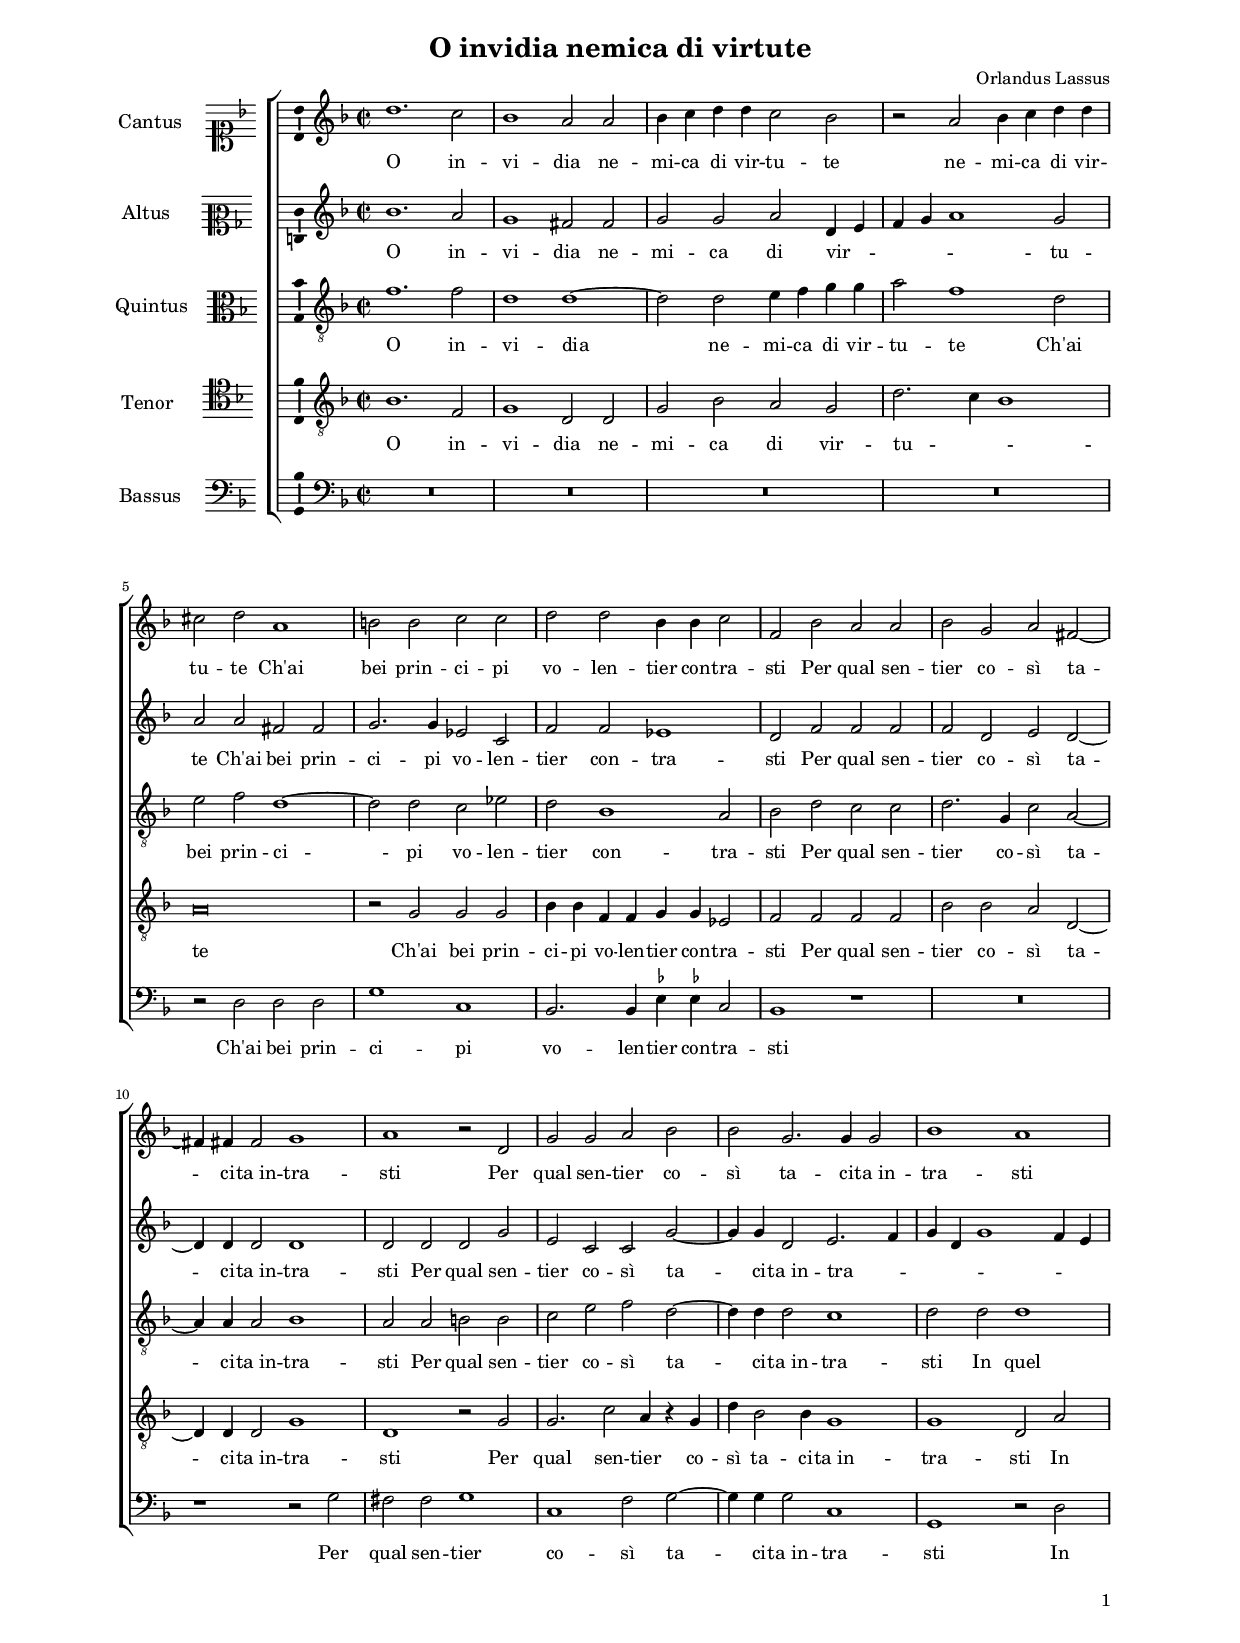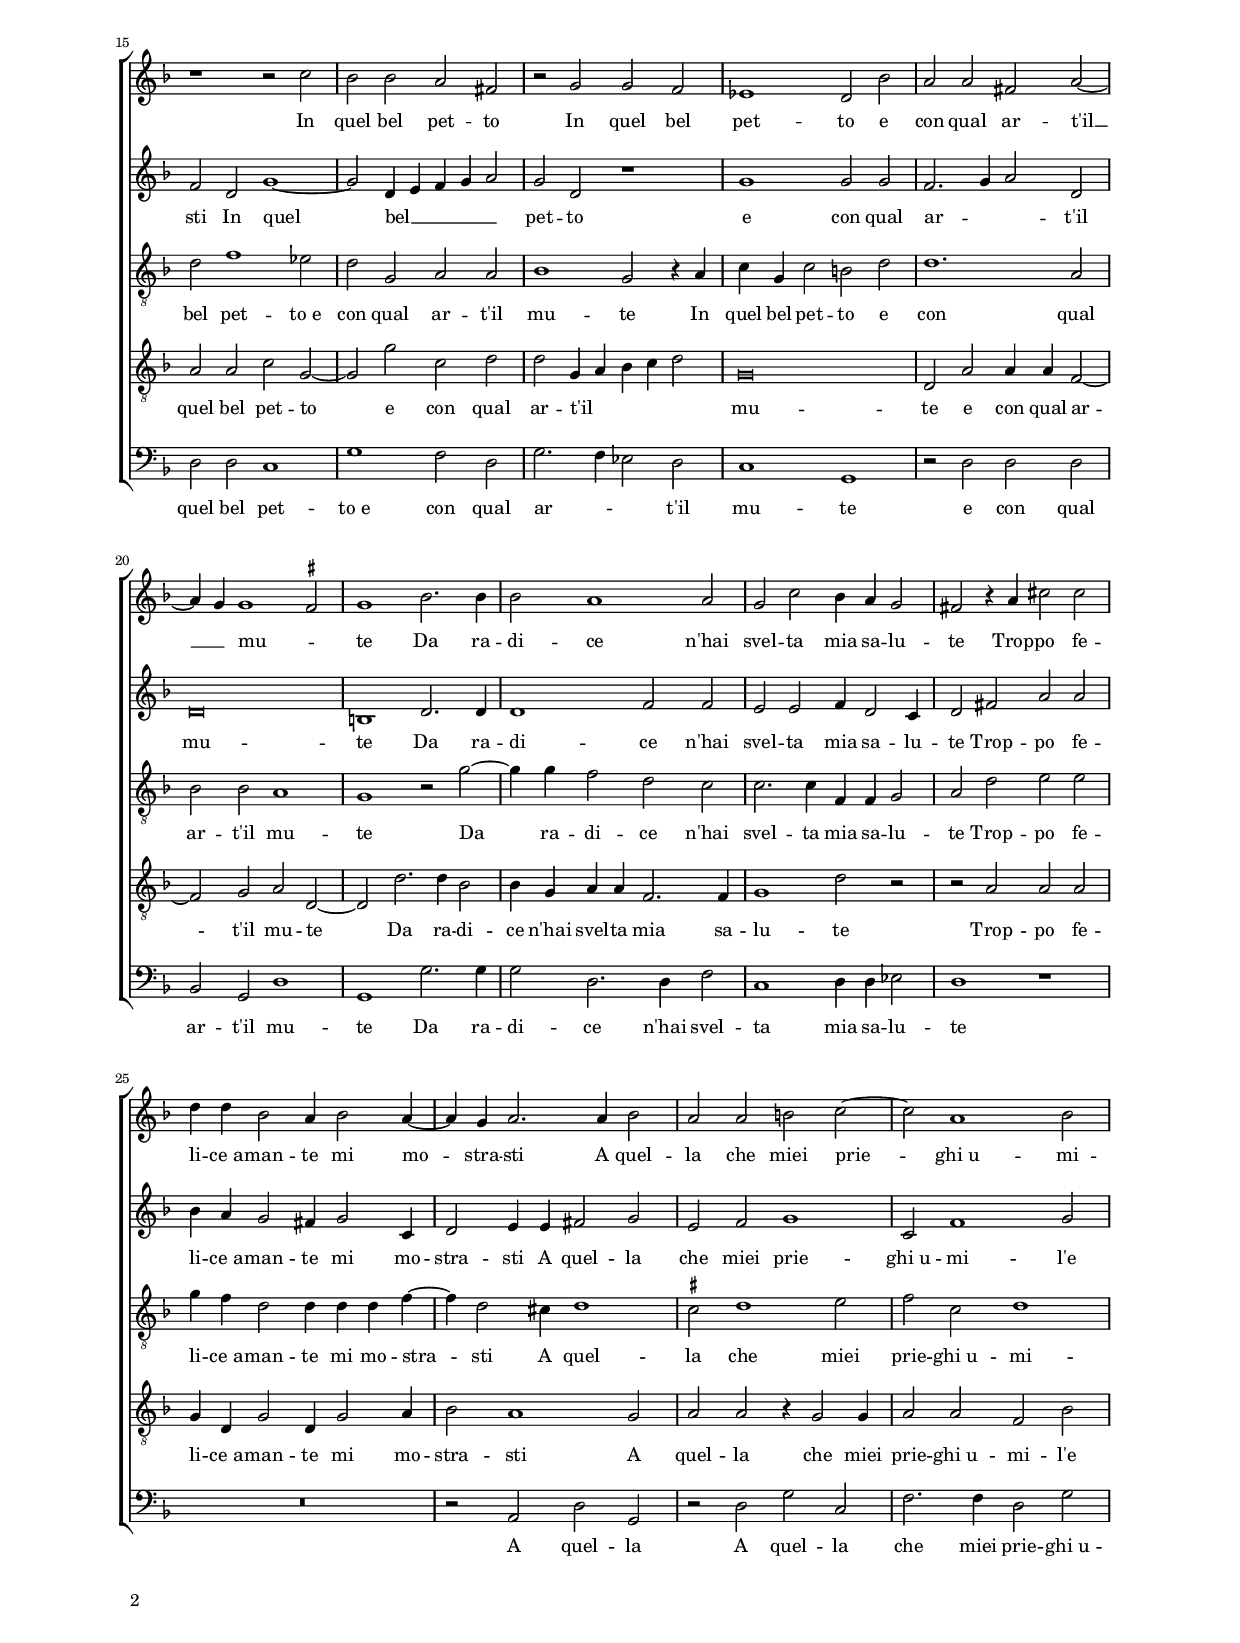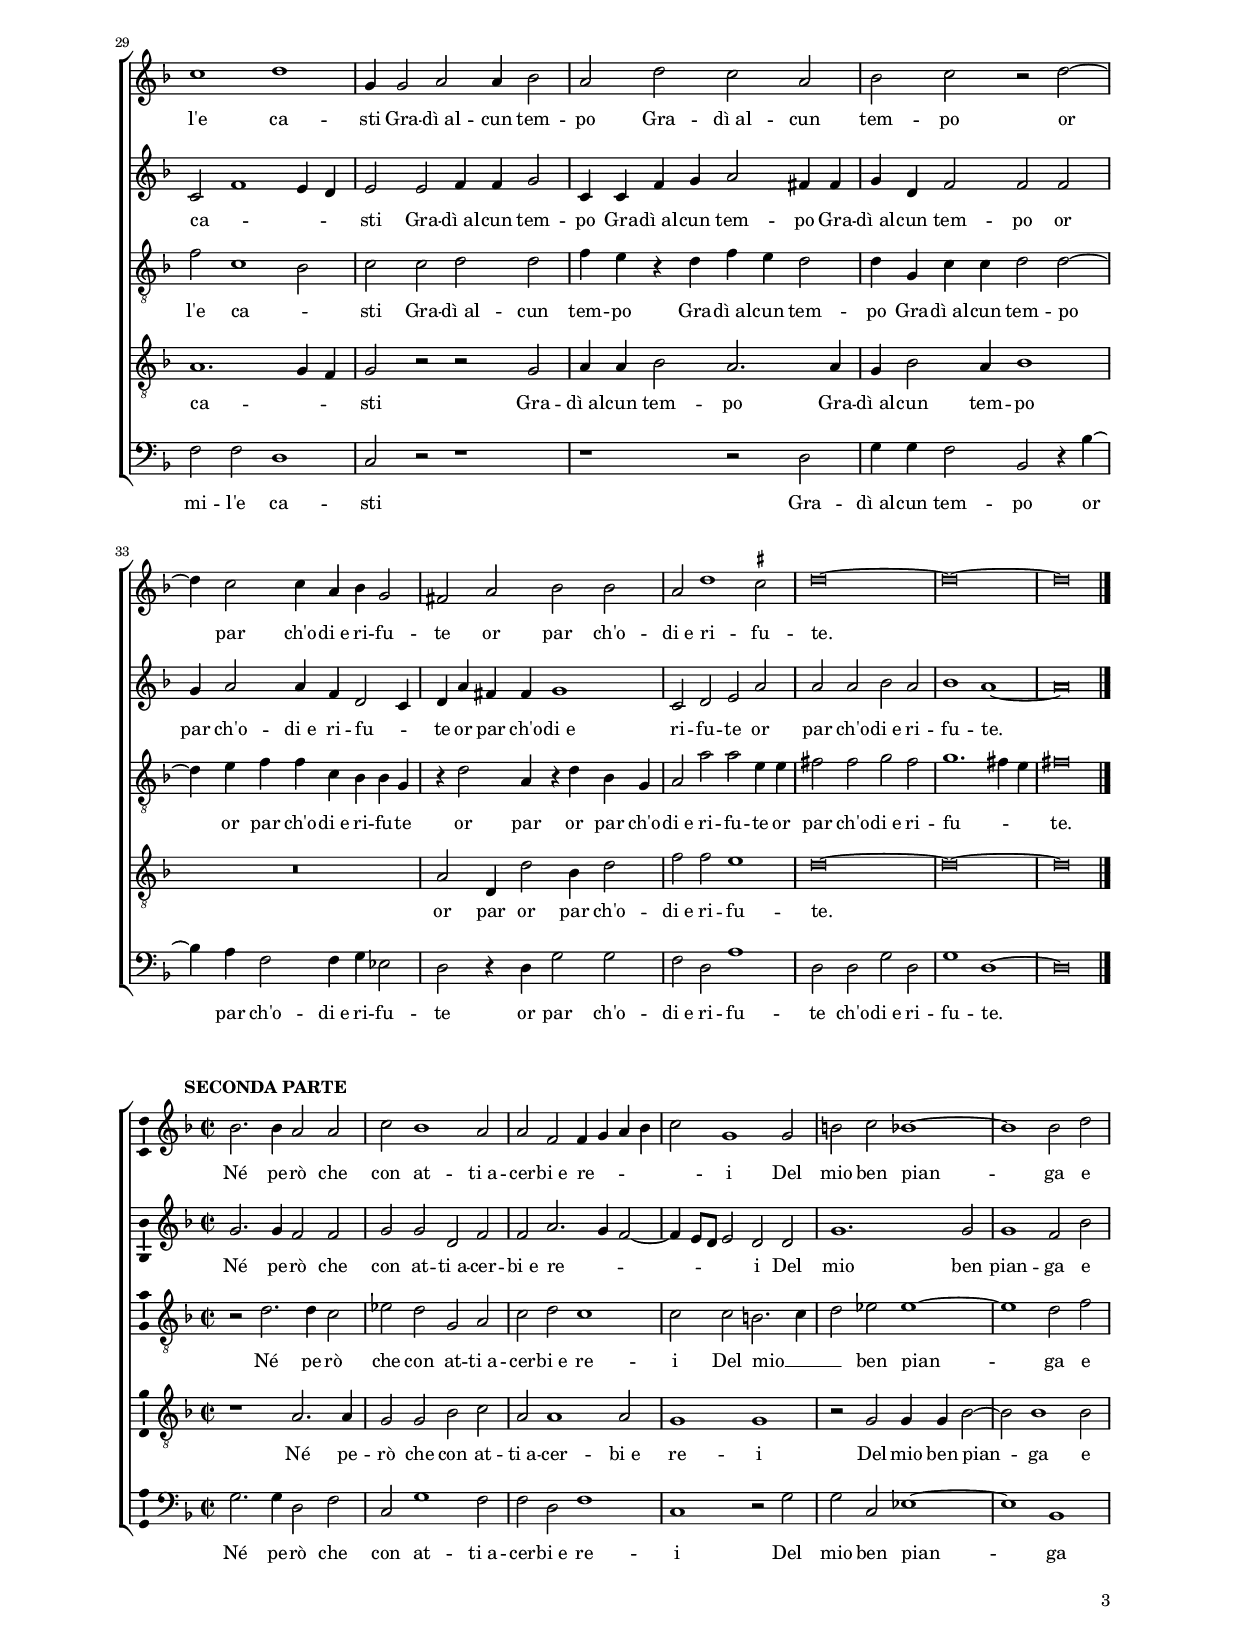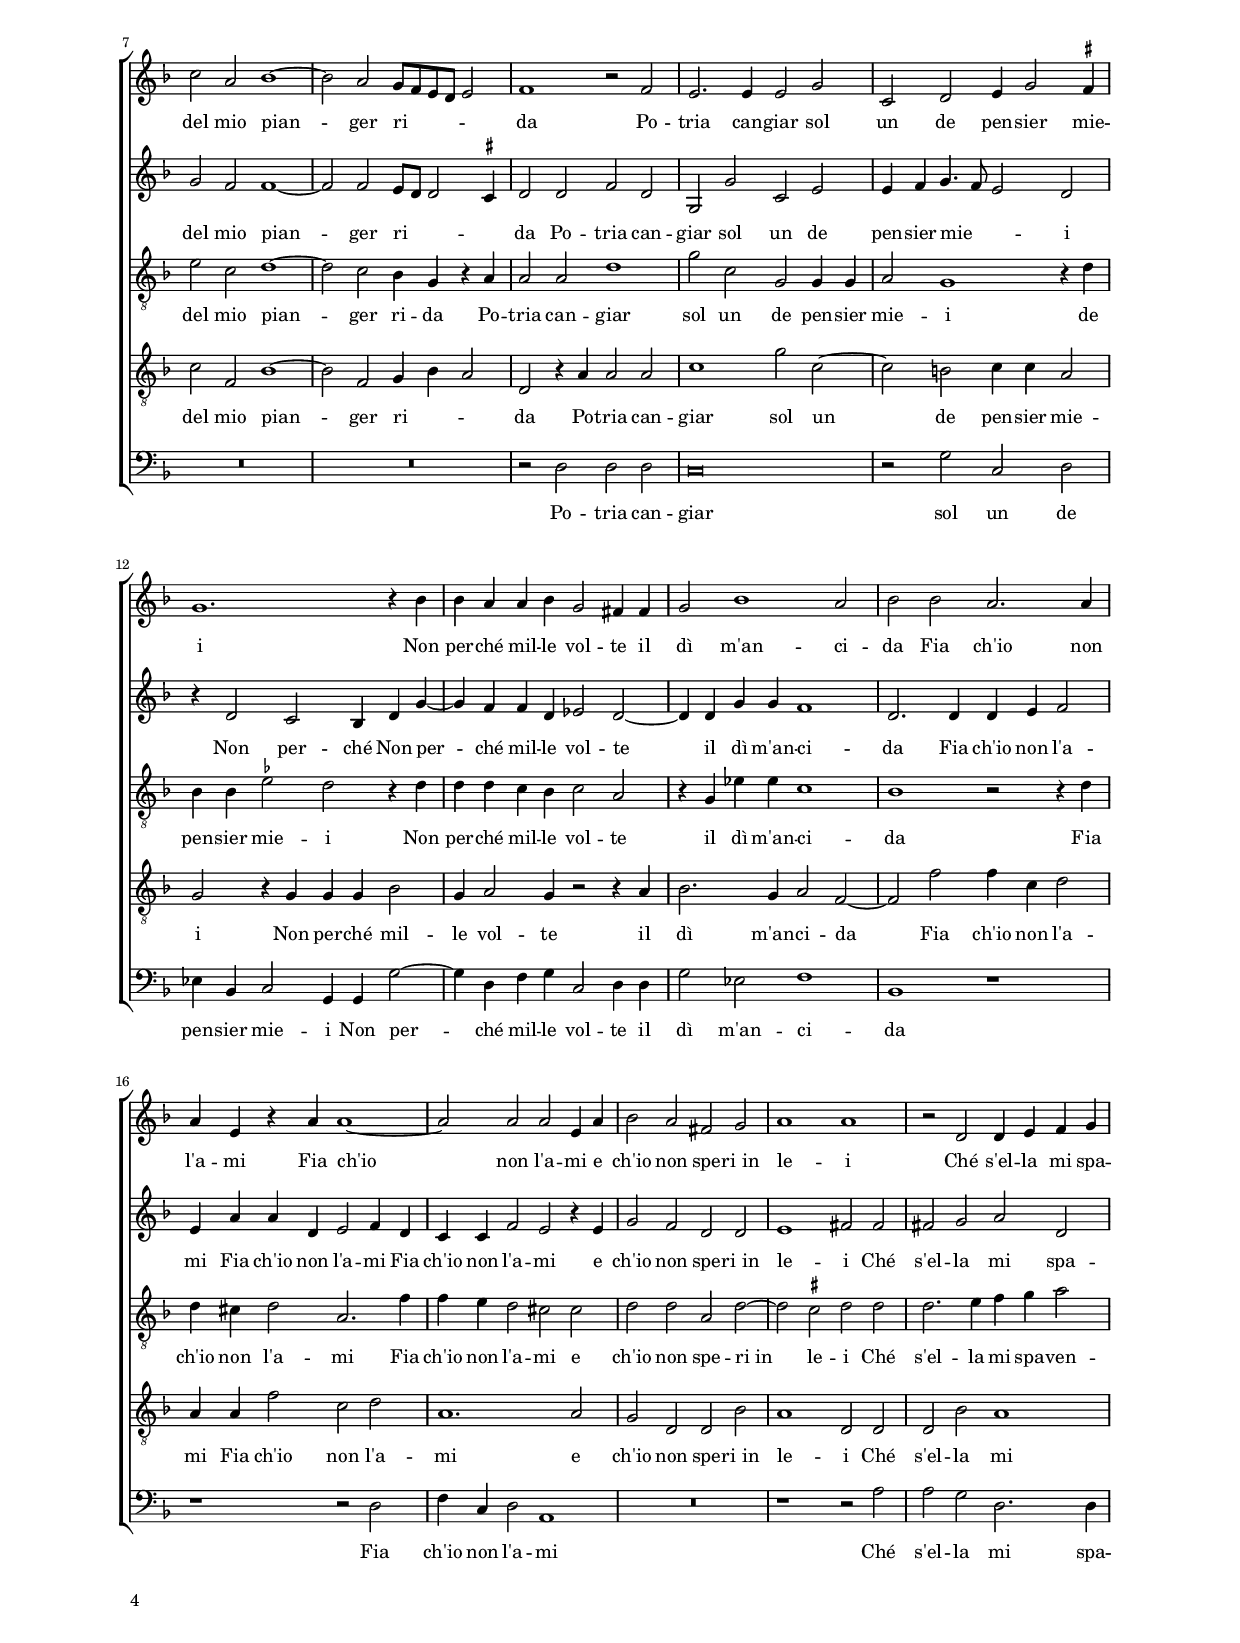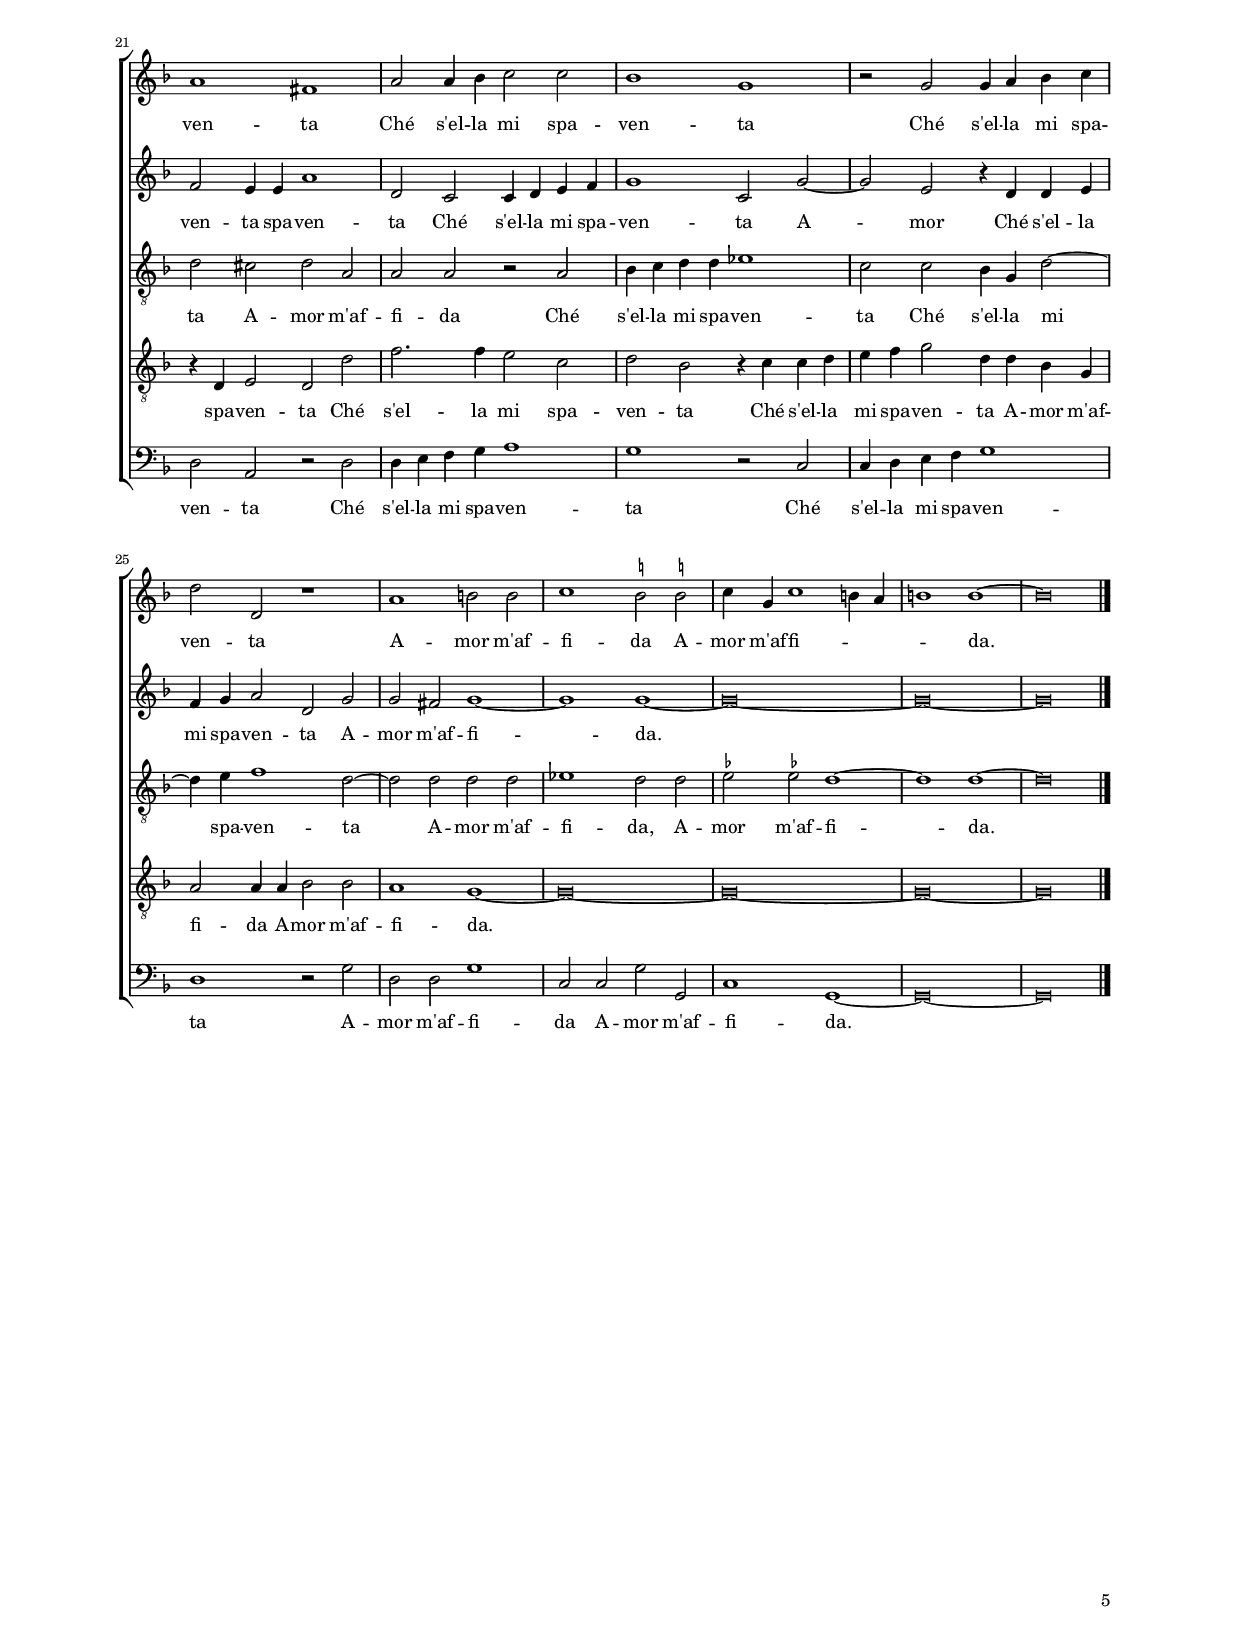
\header
{
  title="O invidia nemica di virtute"
  composer="Orlandus Lassus"
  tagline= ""
}

\version "2.24.1"
\language deutsch
#(set-global-staff-size 15)
% #(set-default-paper-size "letter")
#(ly:set-option 'point-and-click #f)

	
	ficta = { \once \set suggestAccidentals = ##t }
	
	forget = #(define-music-function (music) (ly:music?) #{
		\accidentalStyle forget
		$music
		\accidentalStyle default
		#})
	
	m = \melisma
	me = \melismaEnd


\paper
	{
	top-margin = 1.8 \cm
	bottom-margin = 1.2 \cm
	left-margin = 2.2 \cm
	right-margin = 2.2 \cm
	ragged-bottom = ##f
	ragged-last-bottom = ##t
	print-page-number = ##f
	score-system-spacing = #'((basic-distance . 16) (minimum-distance . 14) (padding . 5) (strechability . 150))
	system-system-spacing = #'((basic-distance . 16) (minimum-distance . 14) (padding . 5) (strechability . 150))
	oddFooterMarkup=\markup   \fill-line { "" \fromproperty #'page:page-number-string }
	evenFooterMarkup=\markup  \fill-line { \fromproperty #'page:page-number-string "" }
	last-bottom-spacing = #'((basic-distance . 12) (minimum-distance . 7) (padding . 4))
%	system-count = 14
	page-count = 5	
%	systems-per-page = 3
%	min-systems-per-page = 3
	}

global = {
	\key f \major
	\time 2/2 \set Score.measureLength = #(ly:make-moment 2/1)
	\skip 1*2*38 \bar "|."
	}
	

incipitcantus = \markup { \score {
	{
	\set Staff.instrumentName = \markup { \fontsize #1 "Cantus" }
	\key f \major
	\clef soprano
	s4 \bar ""
	}
	\layout  {
	raggedright = ##t
	indent = 1.8 \cm
	line-width = 2.5 \cm
	\context { \Staff \remove Time_signature_engraver }
	\override Staff.Clef.Y-extent = #'(0 . 0)
	}} \hspace #1 }
      
      
incipitaltus = \markup { \score {
	{
	\set Staff.instrumentName = \markup { \fontsize #1 "Altus" }
	\key f \major
	\clef mezzosoprano
	s4 \bar ""
	}
	\layout  {
	raggedright = ##t
	indent = 1.8 \cm
	line-width = 2.5 \cm
	\context { \Staff \remove Time_signature_engraver }
	\override Staff.Clef.Y-extent = #'(0 . 0)
	}} \hspace #1 }
      
      
incipitquintus = \markup { \score {
	{
	\set Staff.instrumentName = \markup { \fontsize #1 "Quintus" }
	\key f \major
	\clef alto
	s4 \bar ""
	}
	\layout  {
	raggedright = ##t
	indent = 1.8 \cm
	line-width = 2.5 \cm
	\context { \Staff \remove Time_signature_engraver }
	\override Staff.Clef.Y-extent = #'(0 . 0)
	}} \hspace #1 }


incipittenor = \markup { \score {
	{
	\set Staff.instrumentName = \markup { \fontsize #1 "Tenor" }
	\key f \major
	\clef tenor
	s4 \bar ""
	}
	\layout  {
	raggedright = ##t
	indent = 1.8 \cm
	line-width = 2.5 \cm
	\context { \Staff \remove Time_signature_engraver }
	\override Staff.Clef.Y-extent = #'(0 . 0)
	}} \hspace #1 }
      
      
incipitbassus = \markup { \score {
	{
	\set Staff.instrumentName = \markup { \fontsize #1 "Bassus" }
	\key f \major
	\clef bass
	s4 \bar ""
	}
	\layout  {
	raggedright = ##t
	indent = 1.8 \cm
	line-width = 2.5 \cm
	\context { \Staff \remove Time_signature_engraver }
	\override Staff.Clef.Y-extent = #'(0 . 0)
	}} \hspace #1 }


cantus =  \relative c''
	{
	d1. c2
	b1 a2 a
	b4 c d d c2 b
	r2 a b4 c d d
%5
	cis2 d a1 |
	h2 h c c
	d2 d b4 b c2
	f,2 b a a
	b2 g a fis~
%10
	fis4 fis fis2 g1 |
	a1 r2 d,
	g2 g a b
	b2 g2. g4 g2
	b1 a
%15
	r1 r2 c |
	b2 b a fis
	r2 g g f
	es1 d2 b'
	a2 a fis a~
%20
	a4 \m g \me g1 \m \ficta fis2 \me |
	g1 b2. b4
	b2 a1 a2
	g2 c b4 a g2
	fis2 r4 a cis2 cis
%25
	d4 d b2 a4 b2 a4~ |
	a4 g a2. a4 b2
	a2 a h c~
	c2 a1 b2
	c1 d
%30
	g,4 g2 a a4 b2 |
	a2 d c a
	b2 c r d~
	d4 c2 c4 a b g2
	fis2 a b b
%35
	a2 d1 \ficta cis2 |
	d\breve~
	d\breve~
	d\breve |
	}


altus =  \relative c'
	{
	b'1. a2
	g1 fis2 fis
	g2 g a d,4 \m e
	f4 g a1 \me g2 
%5
	a2 a fis fis |
	g2. g4 es2 c
	f2 f es1
	d2 f f f
	f2 d e d~
%10
	d4 d d2 d1 |
	d2 d d g
	e2 c c g'~
	g4 g d2 e2. \m f4
	g4 d g1 f4 e \me
%15
	f2 d g1~ |
	g2 d4 \m e f g a2 \me
	g2 d r1
	g1 g2 g
	f2. \m g4 a2 \me d,
%20
	d\breve |
	h1 d2. d4
	d1 f2 f
	e2 e f4 d2 c4
	d2 fis a a
%25
	b4 a g2 fis4 g2 c,4 |
	d2 e4 e fis2 g
	e2 f g1
	c,2 f1 g2
	c,2 \m f1 e4 d \me
%30
	e2 e f4 f g2 |
	c,4 c f g a2 fis4 fis
	g4 d f2 f f
	g4 a2 a4 f d2 \m c4 \me
	d4 a' fis fis g1
%35
	c,2 d e a |
	a2 a b a
	b1 a~
	a\breve |
	}


quintus  =  \relative c'
	{
	f1. f2
	d1 d~
	d2 d e4 f g g
	a2 f1 d2
%5
	e2 f d1~ |
	d2 d c es
	d2 b1 a2
	b2 d c c
	d2. g,4 c2 a~
%10
	a4 a a2 b1 |
	a2 a h h
	c2 e f d~
	d4 d d2 c1
	d2 d d1
%15
	d2 f1 es2 |
	d2 g, a a
	b1 g2 r4 a
	c4 g c2 h d
	d1. a2
%20
	b2 b a1 |
	g1 r2 g'~
	g4 g f2 d c
	c2. c4 f, f g2
	a2 d e e
%25
	g4 f d2 d4 d d f~ |
	f4 d2 cis4 d1
	\ficta cis2 d1 e2
	f2 c d1
	f2 c1 \m b2 \me
%30
	c2 c d d |
	f4 e r d f e d2
	d4 g, c c d2 d~
	d4 e f f c b b g
	r4 d'2 a4 r d b g
%35
	a2 a' a e4 e |
	fis2 fis g fis
	g1. \m fis4 e \me
	fis\breve |
	}


tenor =  \relative c'
	{
	b1. f2
	g1 d2 d
	g2 b a g
	d'2. \m c4 b1 \me
%5
	a\breve |
	r2 g g g
	b4 b f f g g es2
	f2 f f f
	b2 b a d,~
%10
	d4 d d2 g1 |
	d1 r2 g
	g2. c2 a4 r g
	d'4 b2 b4 g1
	g1 d2 a'
%15
	a2 a c g~ |
	g2 g' c, d
	d2 g,4 \m a b c d2 \me
	g,\breve
	d2 a' a4 a f2~
%20
	f2 g a d,~ |
	d2 d'2. d4 b2
	b4 g a a f2. f4
	g1 d'2 r
	r2 a a a
%25
	g4 d g2 d4 g2 a4 |
	b2 a1 g2
	a2 a r4 g2 g4
	a2 a f b
	a1. \m g4 f \me
%30
	g2 r r g |
	a4 a b2 a2. a4
	g4 b2 a4 b1
	R\breve
	a2 d,4 d'2 b4 d2
%35
	f2 f e1 |
	d\breve~
	d\breve~
	d\breve |
	}


bassus  =  \relative c
	{
	R\breve
	R\breve
	R\breve
	R\breve
%5
	r2 d d d |
	g1 c,
	b2. b4 \ficta es \ficta es! c2
	b1 r
	R\breve
%10
	r1 r2 g' |
	fis2 fis g1
	c,1 f2 g~
	g4 g g2 c,1
	g1 r2 d'
%15
	d2 d c1 |
	g'1 f2 d
	g2. \m f4 es2 \me d
	c1 g
	r2 d' d d
%20
	b2 g d'1 |
	g,1 g'2. g4
	g2 d2. d4 f2
	c1 d4 d es2
	d1 r
%25
	R\breve |
	r2 a d g,
	r2 d' g c,
	f2. f4 d2 g
	f2 f d1
%30
	c2 r r1 |
	r1 r2 d
	g4 g f2 b, r4 b'~
	b4 a f2 f4 g es2
	d2 r4 d g2 g
%35
	f2 d a'1 |
	d,2 d g d
	g1 d~
	d\breve |
	}


lyricscantus = \lyricmode {
	O in -- vi -- dia ne -- mi -- ca di vir -- tu -- te
	ne -- mi -- ca di vir -- tu -- te
	Ch'ai bei prin -- ci -- pi vo -- len -- tier con -- tra -- sti
	Per qual sen -- tier co -- sì ta -- ci -- ta_in -- tra -- sti
	Per qual sen -- tier co -- sì ta -- ci -- ta_in -- tra -- sti
	In quel bel pet -- to
	In quel bel pet -- to e con qual ar -- t'il __ mu -- te
	Da ra -- di -- ce n'hai svel -- ta mia sa -- lu -- te
	Trop -- po fe -- li -- ce_a -- man -- te mi mo -- stra -- sti
	A quel -- la che miei prie -- ghi_u -- mi -- l'e ca -- sti
	Gra -- dì_al -- cun tem -- po
	Gra -- dì_al -- cun tem -- po or par ch'o -- di_e ri -- fu -- te
	or par ch'o -- di_e ri -- fu -- te.
	}


lyricsaltus = \lyricmode {
	O in -- vi -- dia ne -- mi -- ca di vir -- tu -- te
	Ch'ai bei prin -- ci -- pi vo -- len -- tier con -- tra -- sti
	Per qual sen -- tier co -- sì ta -- ci -- ta_in -- tra -- sti
	Per qual sen -- tier co -- sì ta -- ci -- ta_in -- tra -- sti
	In quel bel __ pet -- to e con qual ar -- t'il mu -- te
	Da ra -- di -- ce n'hai svel -- ta mia sa -- lu -- te
	Trop -- po fe -- li -- ce_a -- man -- te mi mo -- stra -- sti
	A quel -- la che miei prie -- ghi_u -- mi -- l'e ca -- sti
	Gra -- dì_al -- cun tem -- po
	Gra -- dì_al -- cun tem -- po
	Gra -- dì_al -- cun tem -- po or par ch'o -- di_e ri -- fu -- te
	or par ch'o -- di_e ri -- fu -- te
	or par ch'o -- di_e ri -- fu -- te.
	}


lyricsquintus = \lyricmode {
	O in -- vi -- dia ne -- mi -- ca di vir -- tu -- te
	Ch'ai bei prin -- ci -- pi vo -- len -- tier con -- tra -- sti
	Per qual sen -- tier co -- sì ta -- ci -- ta_in -- tra -- sti
	Per qual sen -- tier co -- sì ta -- ci -- ta_in -- tra -- sti
	In quel bel pet -- to_e con qual ar -- t'il mu -- te
	In quel bel pet -- to e con qual ar -- t'il mu -- te
	Da ra -- di -- ce n'hai svel -- ta mia sa -- lu -- te
	Trop -- po fe -- li -- ce_a -- man -- te mi mo -- stra -- sti
	A quel -- la che miei prie -- ghi_u -- mi -- l'e ca -- sti
	Gra -- dì_al -- cun tem -- po
	Gra -- dì_al -- cun tem -- po
	Gra -- dì_al -- cun tem -- po or par ch'o -- di_e ri -- fu -- te
	or par 
	or par ch'o -- di_e ri -- fu -- te
	or par ch'o -- di_e ri -- fu -- te.
	}


lyricstenor = \lyricmode {
	O in -- vi -- dia ne -- mi -- ca di vir -- tu -- te
	Ch'ai bei prin -- ci -- pi vo -- len -- tier con -- tra -- sti
	Per qual sen -- tier co -- sì ta -- ci -- ta_in -- tra -- sti
	Per qual sen -- tier co -- sì ta -- ci -- ta_in -- tra -- sti
	In quel bel pet -- to e con qual ar -- t'il mu -- te
	e con qual ar -- t'il mu -- te
	Da ra -- di -- ce n'hai svel -- ta mia sa -- lu -- te
	Trop -- po fe -- li -- ce_a -- man -- te mi mo -- stra -- sti
	A quel -- la che miei prie -- ghi_u -- mi -- l'e ca -- sti
	Gra -- dì_al -- cun tem -- po
	Gra -- dì_al -- cun tem -- po or par
	or par ch'o -- di_e ri -- fu -- te.
	}


lyricsbassus = \lyricmode {
	Ch'ai bei prin -- ci -- pi vo -- len -- tier con -- tra -- sti
	Per qual sen -- tier co -- sì ta -- ci -- ta_in -- tra -- sti
	In quel bel pet -- to_e con qual ar -- t'il mu -- te
	e con qual ar -- t'il mu -- te
	Da ra -- di -- ce n'hai svel -- ta mia sa -- lu -- te
	A quel -- la
	A quel -- la che miei prie -- ghi_u -- mi -- l'e ca -- sti
	Gra -- dì_al -- cun tem -- po or par ch'o -- di_e ri -- fu -- te
	or par ch'o -- di_e ri -- fu -- te
	ch'o -- di_e ri -- fu -- te.
	}


\score
{  
	\transpose c c {
	\new ChoirStaff \with { \override StaffGrouper.staff-staff-spacing.basic-distance = #12 }
	<<

	\new Staff << \global
	\new Voice="v1" {
		\set Staff.instrumentName=\incipitcantus
		\set Staff.midiInstrument = "reed organ"
		\clef violin
		\cantus }
	\new Lyrics \lyricsto "v1" {\lyricscantus }
	>>


	\new Staff << \global
	\new Voice="v2" {
		\set Staff.instrumentName=\incipitaltus
		\set Staff.midiInstrument = "reed organ"
		\clef violin 
		\altus}
	\new Lyrics \lyricsto "v2" {\lyricsaltus }
	>>


	\new Staff << \global
	\new Voice="v5" {
		\set Staff.instrumentName=\incipitquintus
		\set Staff.midiInstrument = "reed organ"
		\clef "G_8"
		\quintus}
	\new Lyrics \lyricsto "v5" {\lyricsquintus }
	>>


	\new Staff << \global
	\new Voice="v3" {
		\set Staff.instrumentName=\incipittenor
		\set Staff.midiInstrument = "reed organ"
		\clef "G_8"
		\tenor }
	\new Lyrics \lyricsto "v3" {\lyricstenor }
	>>


	\new Staff << \global
	\new Voice="v4" {
		\set Staff.instrumentName=\incipitbassus
		\set Staff.midiInstrument = "reed organ"
		\clef bass
		\bassus }
	\new Lyrics \lyricsto "v4" {\lyricsbassus}
	>>

	>>
	} % transpose

	\layout
	{
	indent = 2.5 \cm
	\context { \Staff \override TimeSignature.break-visibility = #end-of-line-invisible }
	\context { \Lyrics \override VerticalAxisGroup.nonstaff-relatedstaff-spacing.padding = #1.4 }
	\context { \Staff \consists Ambitus_engraver }
	\context { \Score \override BarNumber.padding = #2 }
	\context { \Voice \override NoteHead.style = #'baroque }
	}


\midi
	{
	\tempo 2 = 90
	}

}

%%%%%%%%%%%%%%%%%%%%  PARS SECUNDA


global = {
	\key f \major
	\time 2/2 \set Score.measureLength = #(ly:make-moment 2/1)
	\skip 1*2*30 \bar "|."
	}


cantus =  \relative c''
	{
	b2. b4 a2 a
	c2 b1 a2
	a2 f f4 \m g a b
	c2 \me g1 g2
%5
	h2 c b1~ |
	b1 b2 d
	c2 a b1~
	b2 a g8 \m f e d e2 \me
	f1 r2 f
%10
	e2. e4 e2 g |
	c,2 d e4 g2 \ficta fis4
	g1. r4 b
	b4 a a b g2 fis4 fis
	g2 b1 a2
%15
	b2 b a2. a4 |
	a4 e r a a1~
	a2 a a e4 a
	b2 a fis g
	a1 a
%20
	r2 d, d4 e f g |
	a1 fis
	a2 a4 b c2 c
	b1 g
	r2 g g4 a b c
%25
	d2 d, r1 |
	a'1 h2 h
	c1 \ficta h2 \ficta h!
	c4 g c1 \m h4 a
	h1 \me h~
%30
	h\breve |
	}


altus =  \relative c'
	{
	g'2. g4 f2 f
	g2 g d f
	f2 a2. \m g4 f2~
	f4 e8 d e2 \me d d
%5
	g1. g2 |
	g1 f2 b
	g2 f f1~
	f2 f e8 \m d d2 \ficta cis4 \me
	d2 d f d
%10
	g,2 g' c,2 e |
	e4 f g4. \m f8 e2 \me d 
	r4 d2 c2 b4 d g4~ 
	g4 f4 f d es2 d~ 
	d4 d g g f1
%15
	d2. d4 d4 e f2 |
	e4 a a d, e2 f4 d
	c4 c f2 e2 r4 e
	g2 f d d
	e1 fis2 fis
%20
	fis2 g a d, |
	f2 e4 e a1
	d,2 c c4 d e4 f
	g1 c,2 g'~
	g2 e2 r4 d d e
%25
	f4 g a2 d, g |
	g2 fis g1~
	g1 g~
	g\breve~
	g\breve~
%30
	g\breve |
	}


quintus  =  \relative c'
	{
	r2 d2. d4 c2
	es2 d g, a
	c2 d c1
	c2 c h2. \m c4
%5
	d2 \me es es1~ |
	es1 d2 f
	e2 c d1~
	d2 c b4 g r a
	a2 a d1
%10
	g2 c, g g4 g |
	a2 g1 r4 d'
	b4 b \ficta es2 d r4 d
	d4 d c b c2 a
	r4 g es' es c1
%15
	b1 r2 r4 d |
	d4 cis d2 a2. f'4
	f4 e d2 cis cis
	d2 d a d~
	d2 \ficta cis d d
%20
	d2. e4 f g a2 |
	d,2 cis d a
	a2 a r a
	b4 c d d es1
	c2 c b4 g d'2~
%25
	d4 e f1 d2~ |
	d2 d d d
	es1 d2 d
	\ficta es2 \ficta es! d1~
	d1 d~
%30
	d\breve |
	}


tenor =  \relative c'
	{
	r1 a2. a4
	g2 g b c
	a2 a1 a2
	g1 g
%5
	r2 g g4 g b2~ |
	b2 b1 b2
	c2 f, b1~ 
	b2 f g4 \m b a2 \me
	d,2 r4 a' a2 a
%10
	c1 g'2 c,~ |
	c2 h c4 c a2
	g2 r4 g g g b2
	g4 a2 g4 r2 r4 a
	b2. g4 a2 f~
%15
	f2 f' f4 c d2 |
	a4 a f'2 c d
	a1. a2
	g2 d d b'
	a1 d,2 d
%20
	d2 b' a1 |
	r4 d, e2 d d'
	f2. f4 e2 c
	d2 b r4 c c d
	e4 f g2 d4 d b g
%25
	a2 a4 a b2 b |
	a1 g~
	g\breve~
	g\breve~
	g\breve~
%30
	g\breve |
	}


bassus  =  \relative c
	{
	g'2. g4 d2 f
	c2 g'1 f2
	f2 d f1
	c1 r2 g'
%5
	g2 c, es1~ |
	es1 b
	R\breve
	R\breve
	r2 d d d
%10
	c\breve |
	r2 g' c, d
	es4 b c2 g4 g g'2~
	g4 d f g c,2 d4 d
	g2 es f1
%15
	b, r |
	r1 r2 d
	f4 c d2 a1
	R\breve
	r1 r2 a'
%20
	a2 g d2. d4 |
	d2 a r d
	d4 e f g a1
	g1 r2 c,
	c4 d e f g1
%25
	d1 r2 g |
	d2 d g1
	c,2 c g' g,
	c1 g~
	g\breve~
%30
	g\breve |
	}


lyricscantus = \lyricmode {
	Né pe -- rò che con at -- ti_a -- cer -- bi_e re -- i
	Del mio ben pian -- ga e del mio pian -- ger ri -- da
	Po -- tria can -- giar sol un de pen -- sier mie -- i
	Non per -- ché mil -- le vol -- te il dì m'an -- ci -- da
	Fia ch'io non l'a -- mi
	Fia ch'io non l'a -- mi e ch'io non spe -- ri_in le -- i
	Ché s'el -- la mi spa -- ven -- ta
	Ché s'el -- la mi spa -- ven -- ta
	Ché s'el -- la mi spa -- ven -- ta A -- mor m'af -- fi -- da
	A -- mor m'af -- fi -- da.
	}


lyricsaltus = \lyricmode {
	Né pe -- rò che con at -- ti_a -- cer -- bi_e re -- i
	Del mio ben pian -- ga e del mio pian -- ger ri -- da
	Po -- tria can -- giar sol un de pen -- sier mie -- i
	Non per -- ché
	Non per -- ché mil -- le vol -- te il dì m'an -- ci -- da
	Fia ch'io non l'a -- mi
	Fia ch'io non l'a -- mi
	Fia ch'io non l'a -- mi e ch'io non spe -- ri_in le -- i
	Ché s'el -- la mi spa -- ven -- ta
	spa -- ven -- ta
	Ché s'el -- la mi spa -- ven -- ta A -- mor
	Ché s'el -- la mi spa -- ven -- ta A -- mor m'af -- fi -- da.
	}


lyricsquintus = \lyricmode {
	Né pe -- rò che con at -- ti_a -- cer -- bi_e re -- i
	Del mio __ ben pian -- ga e del mio pian -- ger ri -- da
	Po -- tria can -- giar sol un de pen -- sier mie -- i
	de pen -- sier mie -- i
	Non per -- ché mil -- le vol -- te il dì m'an -- ci -- da
	Fia ch'io non l'a -- mi
	Fia ch'io non l'a -- mi e ch'io non spe -- ri_in le -- i
	Ché s'el -- la mi spa -- ven -- ta A -- mor m'af -- fi -- da
	Ché s'el -- la mi spa -- ven -- ta
	Ché s'el -- la mi spa -- ven -- ta A -- mor m'af -- fi -- da,
	A -- mor m'af -- fi -- da.
	}


lyricstenor = \lyricmode {
	Né pe -- rò che con at -- ti_a -- cer -- bi_e re -- i
	Del mio ben pian -- ga e del mio pian -- ger ri -- da
	Po -- tria can -- giar sol un de pen -- sier mie -- i
	Non per -- ché mil -- le vol -- te il dì m'an -- ci -- da
	Fia ch'io non l'a -- mi
	Fia ch'io non l'a -- mi e ch'io non spe -- ri_in le -- i
	Ché s'el -- la mi spa -- ven -- ta
	Ché s'el -- la mi spa -- ven -- ta
	Ché s'el -- la mi spa -- ven -- ta A -- mor m'af -- fi -- da
	A -- mor m'af -- fi -- da.
	}


lyricsbassus = \lyricmode {
	Né pe -- rò che con at -- ti_a -- cer -- bi_e re -- i
	Del mio ben pian -- ga
	Po -- tria can -- giar sol un de pen -- sier mie -- i
	Non per -- ché mil -- le vol -- te il dì m'an -- ci -- da
	Fia ch'io non l'a -- mi
	Ché s'el -- la mi spa -- ven -- ta
	Ché s'el -- la mi spa -- ven -- ta
	Ché s'el -- la mi spa -- ven -- ta A -- mor m'af -- fi -- da
	A -- mor m'af -- fi -- da.
	}


\score
{  
	\transpose c c {
	\new ChoirStaff \with { \override StaffGrouper.staff-staff-spacing.basic-distance = #12 }
	<<

	\new Staff <<\global
	\new Voice="v1" {
	  %\set Staff.instrumentName=Cantus
		\set Staff.midiInstrument = "reed organ"
		\clef violin
		\cantus }
	\new Lyrics \lyricsto "v1" {\lyricscantus }
	>>


	\new Staff << \global
	\new Voice="v2" {
	  %\set Staff.instrumentName=Altus
		\set Staff.midiInstrument = "reed organ"
		\clef violin 
		\altus}
	\new Lyrics \lyricsto "v2" {\lyricsaltus }
	>>


	\new Staff << \global
	\new Voice="v5" {
	  %\set Staff.instrumentName=Quintus
		\set Staff.midiInstrument = "reed organ"
		\clef "G_8"
		\quintus}
	\new Lyrics \lyricsto "v5" {\lyricsquintus }
	>>


	\new Staff <<\global
	\new Voice="v3" {
	  %\set Staff.instrumentName=Tenor
		\set Staff.midiInstrument = "reed organ"
		\clef "G_8"
		\tenor }
	\new Lyrics \lyricsto "v3" {\lyricstenor }
	>>


	\new Staff <<\global
	\new Voice="v4" {
	  %\set Staff.instrumentName=Bassus
		\set Staff.midiInstrument = "reed organ"
		\clef bass
		\bassus }
	\new Lyrics \lyricsto "v4" {\lyricsbassus}
	>>
	
	>>
	} % transpose

	\layout
	{
	indent = 0 \cm
	\context { \Staff \override TimeSignature.break-visibility = #end-of-line-invisible }
	\context { \Lyrics \override VerticalAxisGroup.nonstaff-relatedstaff-spacing.padding = #1.5 }
	\context { \Staff \consists Ambitus_engraver }
	\context { \Score \override BarNumber.padding = #2 }
	\context { \Voice \override NoteHead.style = #'baroque }
	}

	\header { piece = \markup { \raise #2 \hspace # 7 \bold "SECONDA PARTE"} }
	
\midi
	{
	\tempo 2 = 90
	}
	
}

% EOF
